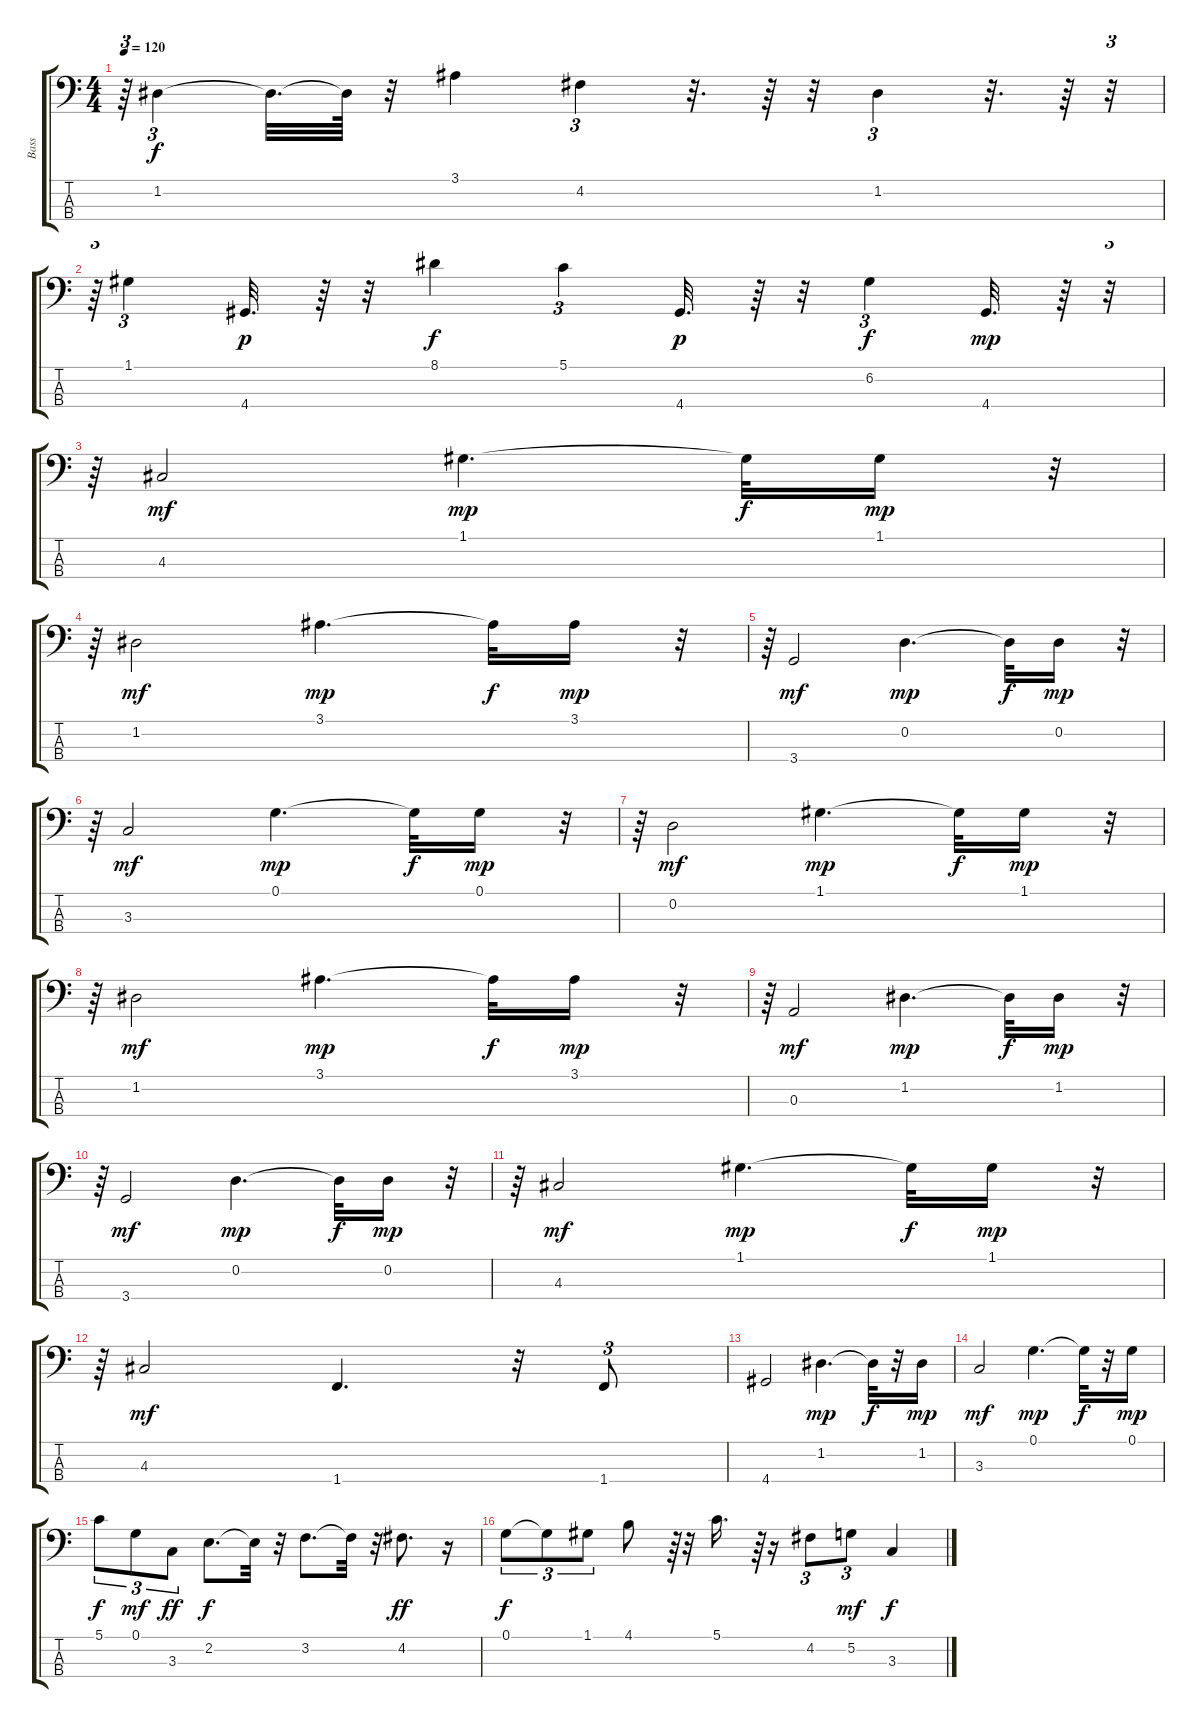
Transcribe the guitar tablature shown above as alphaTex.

\track ("Bass" "Bass") {instrument acousticbass}
\staff {score tabs}
\tuning (G2 D2 A1 E1) {hide}
\ts (4 4)
\tempo 120
\clef f4
\ks c
r.64{tu (3 2) dy f} 1.2.4{tu (3 2)} 1.2{t}.32{d} 1.2{t}.64 r.32 3.1.4 4.2.4{tu (3 2)} r.32{d} r.64 r.32 1.2.4{tu (3 2)} r.32{d} r.64 r.32{tu (3 2)} |
r.64{tu (3 2)} 1.1.4{tu (3 2)} 4.4.32{d dy p} r.64 r.32 8.1.4{dy f} 5.1.4{tu (3 2)} 4.4.32{d dy p} r.64 r.32 6.2.4{tu (3 2) dy f} 4.4.32{d dy mp} r.64 r.32{tu (3 2)} |
r.64{tu (3 2)} 4.3.2{dy mf} 1.1.4{d dy mp} 1.1{t}.32{dy f} 1.1.16{dy mp} r.32{tu (3 2)} |
r.64{tu (3 2)} 1.2.2{dy mf} 3.1.4{d dy mp} 3.1{t}.32{dy f} 3.1.16{dy mp} r.32{tu (3 2)} |
r.64{tu (3 2)} 3.4.2{dy mf} 0.2.4{d dy mp} 0.2{t}.32{dy f} 0.2.16{dy mp} r.32{tu (3 2)} |
r.64{tu (3 2)} 3.3.2{dy mf} 0.1.4{d dy mp} 0.1{t}.32{dy f} 0.1.16{dy mp} r.32{tu (3 2)} |
r.64{tu (3 2)} 0.2.2{dy mf} 1.1.4{d dy mp} 1.1{t}.32{dy f} 1.1.16{dy mp} r.32{tu (3 2)} |
r.64{tu (3 2)} 1.2.2{dy mf} 3.1.4{d dy mp} 3.1{t}.32{dy f} 3.1.16{dy mp} r.32{tu (3 2)} |
r.64{tu (3 2)} 0.3.2{dy mf} 1.2.4{d dy mp} 1.2{t}.32{dy f} 1.2.16{dy mp} r.32{tu (3 2)} |
r.64{tu (3 2)} 3.4.2{dy mf} 0.2.4{d dy mp} 0.2{t}.32{dy f} 0.2.16{dy mp} r.32{tu (3 2)} |
r.64{tu (3 2)} 4.3.2{dy mf} 1.1.4{d dy mp} 1.1{t}.32{dy f} 1.1.16{dy mp} r.32{tu (3 2)} |
r.64{tu (3 2)} 4.3.2{dy mf} 1.4.4{d} r.32 1.4.8{tu (3 2)} |
4.4.2 1.2.4{d dy mp} 1.2{t}.32{dy f} r.32 1.2.16{dy mp} |
3.3.2{dy mf} 0.1.4{d dy mp} 0.1{t}.32{dy f} r.32 0.1.16{dy mp} |
5.1.8{tu (3 2) dy f} 0.1.8{tu (3 2) dy mf} 3.3.8{tu (3 2) dy ff} 2.2.8{d dy f} 2.2{t}.32 r.32 3.2.8{d} 3.2{t}.32 r.32 4.2.8{d dy ff} r.16 |
0.1.8{tu (3 2) dy f} 0.1{t}.8{tu (3 2)} 1.1.8{tu (3 2)} 4.1.8 r.64{tu (3 2)} r.32 5.1.16{d} r.64{tu (3 2)} r.16 4.2.8{tu (3 2)} 5.2.8{tu (3 2) dy mf} 3.3.4{dy f}
